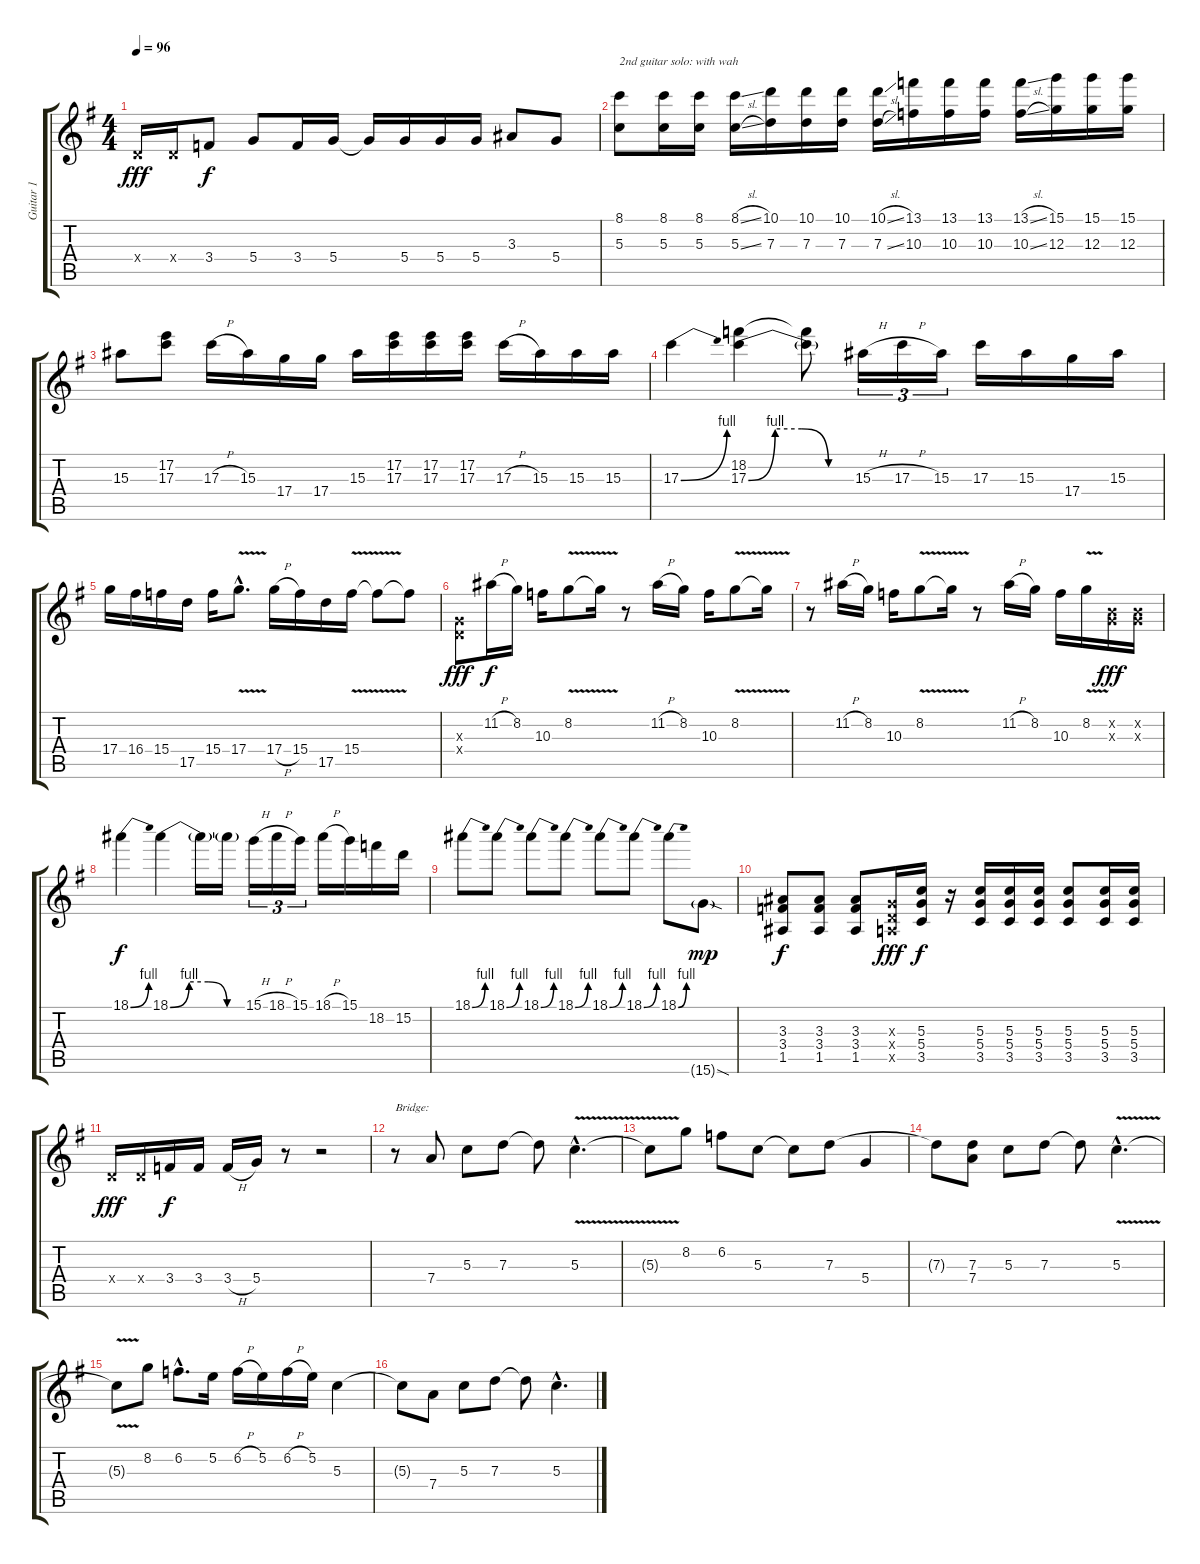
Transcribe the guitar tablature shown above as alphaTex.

\track ("Guitar 1" "Guitar 1") {instrument overdrivenguitar}
\staff {score tabs}
\tuning (E4 B3 G3 D3 A2 E2) {hide}
\ts (4 4)
\tempo 96
\clef g2
\ks g
0.4{x}.16{dy fff} 0.4{x}.16 3.4.8{dy f} 5.4.8 3.4.16 5.4.16 5.4{t}.16 5.4.16 5.4.16 5.4.16 3.3.8 5.4.8 |
(8.1 5.3).8{txt "2nd guitar solo: with wah"} (8.1 5.3).16 (8.1 5.3).16 (8.1{sl} 5.3{sl}).16 (10.1 7.3).16 (10.1 7.3).16 (10.1 7.3).16 (10.1{sl} 7.3{sl}).16 (13.1 10.3).16 (13.1 10.3).16 (13.1 10.3).16 (13.1{sl} 10.3{sl}).16 (15.1 12.3).16 (15.1 12.3).16 (15.1 12.3).16 |
15.3.8 (17.2 17.3).8 17.3{h}.16 15.3.16 17.4.16 17.4.16 15.3.16 (17.2 17.3).16 (17.2 17.3).16 (17.2 17.3).16 17.3{h}.16 15.3.16 15.3.16 15.3.16 |
17.3{be (bend 0 0 60 4)}.4 (18.2 17.3{be (custom 0 0 15 4 30 4 45 0 60 0)}).4 (18.2{t} 17.3{t}).8 15.3{h}.16{tu (3 2)} 17.3{h}.16{tu (3 2)} 15.3.16{tu (3 2)} 17.3.16 15.3.16 17.4.16 15.3.16 |
17.4.16 16.4.16 15.4.16 17.5.16 15.4.16 17.4{v hac}.8{d} 17.4{h}.16 15.4.16 17.5.16 15.4{v}.16 15.4{t}.8 15.4{t}.8 |
(0.3{x} 0.4{x}).8{dy fff} 11.2{h}.16{dy f} 8.2.16 10.3.16 8.2{v}.8 8.2{t}.16 r.8 11.2{h}.16 8.2.16 10.3.16 8.2{v}.8 8.2{t}.16 |
r.8 11.2{h}.16 8.2.16 10.3.16 8.2{v}.8 8.2{t}.16 r.8 11.2{h}.16 8.2.16 10.3.16 8.2{v}.16 (0.2{x} 0.3{x}).16{dy fff} (0.2{x} 0.3{x}).16 |
18.1{be (bend 0 0 60 4)}.4{dy f} 18.1{be (custom 0 0 15 4 30 4 45 0 60 0)}.4 18.1{t}.16 18.1{t}.16 15.1{h}.16{tu (3 2)} 18.1{h}.16{tu (3 2)} 15.1.16{tu (3 2)} 18.1{h}.16 15.1.16 18.2.16 15.2.16 |
18.1{be (bend 0 0 60 4)}.8 18.1{be (bend 0 0 60 4)}.8 18.1{be (bend 0 0 60 4)}.8 18.1{be (bend 0 0 60 4)}.8 18.1{be (bend 0 0 60 4)}.8 18.1{be (bend 0 0 60 4)}.8 18.1{be (bend 0 0 60 4)}.8 15.6{sod g}.8{dy mp} |
(3.3 3.4 1.5).8{dy f} (3.3 3.4 1.5).8 (3.3 3.4 1.5).8 (0.3{x} 0.4{x} 0.5{x}).16{dy fff} (5.3 5.4 3.5).16{dy f} r.16 (5.3 5.4 3.5).16 (5.3 5.4 3.5).16 (5.3 5.4 3.5).16 (5.3 5.4 3.5).8 (5.3 5.4 3.5).16 (5.3 5.4 3.5).16 |
0.4{x}.16{dy fff} 0.4{x}.16 3.4.16{dy f} 3.4.16 3.4{h}.16 5.4.16 r.8 r.2 |
r.8{txt "Bridge:"} 7.4.8 5.3.8 7.3.8 7.3{t}.8 5.3{v hac}.4{d} |
5.3{t}.8 8.2.8 6.2.8 5.3.8 5.3{t}.8 7.3.8 5.4.4 |
7.3{t}.8 (7.3 7.4).8 5.3.8 7.3.8 7.3{t}.8 5.3{v hac}.4{d} |
5.3{t}.8 8.2.8 6.2{hac}.8{d} 5.2.16 6.2{h}.16 5.2.16 6.2{h}.16 5.2.16 5.3.4 |
5.3{t}.8 7.4.8 5.3.8 7.3.8 7.3{t}.8 5.3{hac}.4{d}
